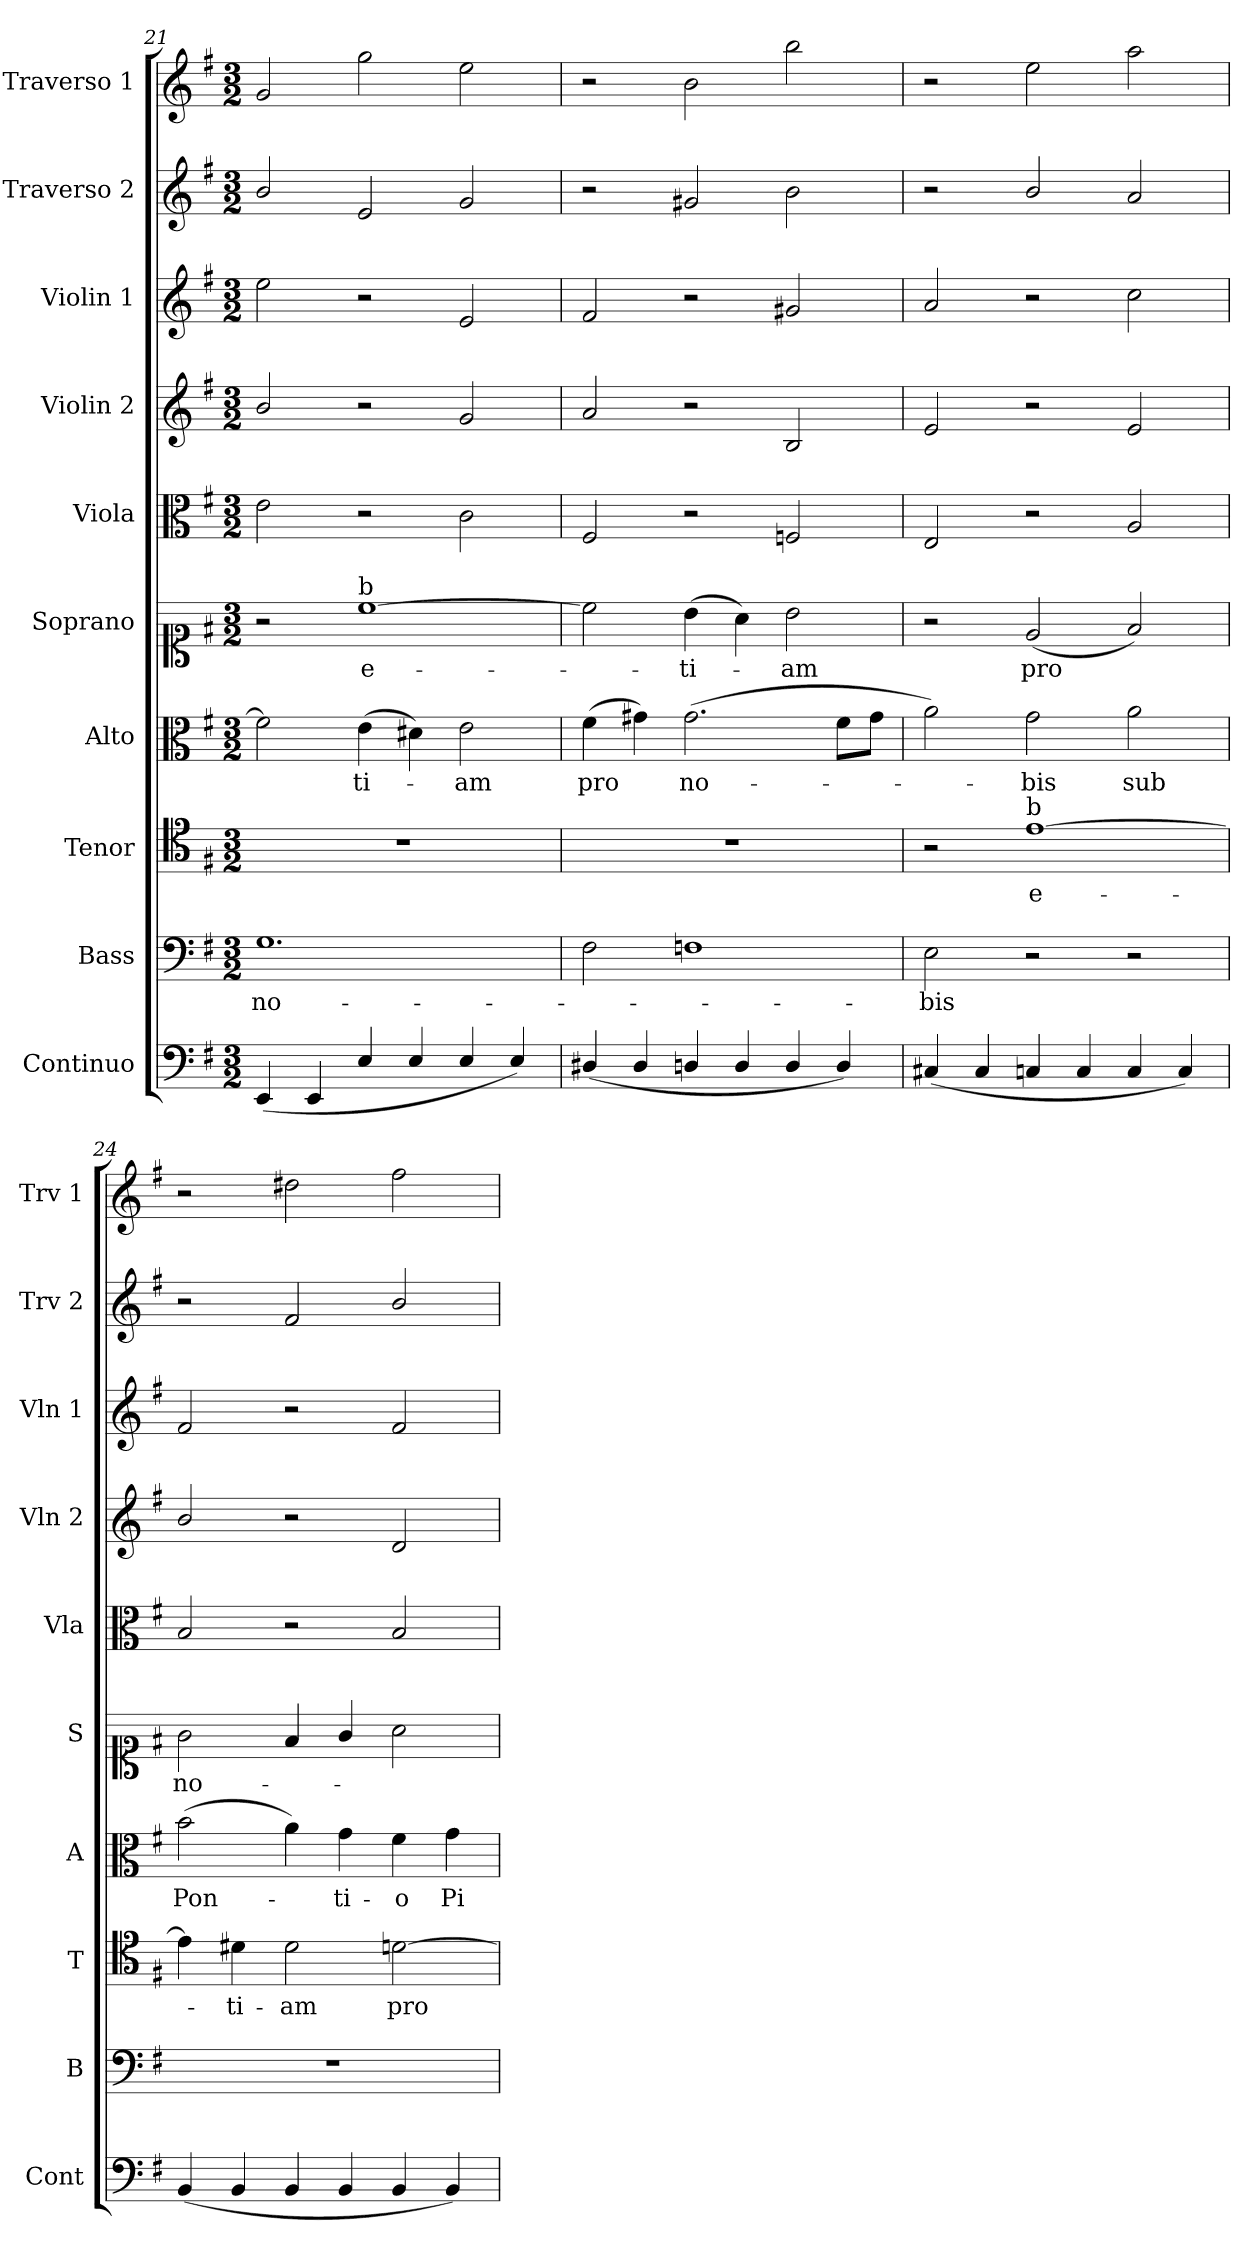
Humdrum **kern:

**kern	**kern	**text	**kern	**text	**kern	**text	**kern	**text	**kern	**kern	**kern	**kern	**kern
*part10	*part9	*part9	*part8	*part8	*part7	*part7	*part6	*part6	*part5	*part4	*part3	*part2	*part1
*staff10	*staff9	*staff9	*staff8	*staff8	*staff7	*staff7	*staff6	*staff6	*staff5	*staff4	*staff3	*staff2	*staff1
*I"Continuo	*I"Bass	*	*I"Tenor	*	*I"Alto	*	*I"Soprano	*	*I"Viola	*I"Violin 2	*I"Violin 1	*I"Traverso 2	*I"Traverso 1
*I'Cont	*I'B	*	*I'T	*	*I'A	*	*I'S	*	*I'Vla	*I'Vln 2	*I'Vln 1	*I'Trv 2	*I'Trv 1
*clefF4	*clefF4	*	*clefC4	*	*clefC3	*	*clefC1	*	*clefC3	*clefG2	*clefG2	*clefG2	*clefG2
*k[f#]	*k[f#]	*	*k[f#]	*	*k[f#]	*	*k[f#]	*	*k[f#]	*k[f#]	*k[f#]	*k[f#]	*k[f#]
*M3/2	*M3/2	*	*M3/2	*	*M3/2	*	*M3/2	*	*M3/2	*M3/2	*M3/2	*M3/2	*M3/2
=21	=21	=21	=21	=21	=21	=21	=21	=21	=21	=21	=21	=21	=21
!	!	!LO:LY:b	!	!	!	!	!	!	!	!	!	!	!
(4EE/	1.G	no-	1.r	.	2f#\]	.	2r	.	2e\	2b/	2ee\	2b/	2g/
4EE/	.	.	.	.	.	.	.	.	.	.	.	.	.
!	!	!	!	!	!	!	!LO:TX:a:t=b	!	!	!	!	!	!
!	!	!	!	!	!	!LO:LY:b	!	!LO:LY:b	!	!	!	!	!
4E/	.	.	.	.	(4e\	-ti-	[1cc	e-	2r	2r	2r	2e/	2gg\
4E/	.	.	.	.	4d#X\)	.	.	.	.	.	.	.	.
!	!	!	!	!	!	!LO:LY:b	!	!	!	!	!	!	!
4E/	.	.	.	.	2e\	-am	.	.	2c\	2g/	2e/	2g/	2ee\
4E/)	.	.	.	.	.	.	.	.	.	.	.	.	.
=22	=22	=22	=22	=22	=22	=22	=22	=22	=22	=22	=22	=22	=22
!	!	!	!	!	!	!LO:LY:b	!	!	!	!	!	!	!
(4D#X/	2F#\	.	1.r	.	(4f#\	pro	2cc\]	.	2F#/	2a/	2f#/	2r	2r
4D#/	.	.	.	.	4g#X\)	.	.	.	.	.	.	.	.
!	!	!	!	!	!	!LO:LY:b	!	!LO:LY:b	!	!	!	!	!
4Dn/	1Fn	.	.	.	(2.g#\	no-	(4b\	-ti-	2r	2r	2r	2g#X/	2b\
4D/	.	.	.	.	.	.	4a\)	.	.	.	.	.	.
!	!	!	!	!	!	!	!	!LO:LY:b	!	!	!	!	!
4D/	.	.	.	.	.	.	2b\	-am	2Fn/	2B/	2g#X/	2b\	2bb\
4D/)	.	.	.	.	8f#\L	.	.	.	.	.	.	.	.
.	.	.	.	.	8g#\J	.	.	.	.	.	.	.	.
=23	=23	=23	=23	=23	=23	=23	=23	=23	=23	=23	=23	=23	=23
!	!	!LO:LY:b	!	!	!	!	!	!	!	!	!	!	!
(4C#X/	2E\	-bis	2r	.	2a\)	.	2r	.	2E/	2e/	2a/	2r	2r
4C#/	.	.	.	.	.	.	.	.	.	.	.	.	.
!	!	!	!LO:TX:a:t=b	!	!	!	!	!	!	!	!	!	!
!	!	!	!	!LO:LY:b	!	!LO:LY:b	!	!LO:LY:b	!	!	!	!	!
4Cn/	2r	.	[1e	e-	2g\	-bis	(2e/	pro	2r	2r	2r	2b/	2ee\
4C/	.	.	.	.	.	.	.	.	.	.	.	.	.
!	!	!	!	!	!	!LO:LY:b	!	!	!	!	!	!	!
4C/	2r	.	.	.	2a\	sub	2f#/)	.	2A/	2e/	2cc\	2a/	2aa\
4C/)	.	.	.	.	.	.	.	.	.	.	.	.	.
=24	=24	=24	=24	=24	=24	=24	=24	=24	=24	=24	=24	=24	=24
!	!	!	!	!	!	!LO:LY:b	!	!LO:LY:b	!	!	!	!	!
(4BB/	1.r	.	4e\]	.	(2b\	Pon-	2g\	no-	2B/	2b/	2f#/	2r	2r
!	!	!	!	!LO:LY:b	!	!	!	!	!	!	!	!	!
4BB/	.	.	4d#X\	-ti-	.	.	.	.	.	.	.	.	.
!	!	!	!	!LO:LY:b	!	!	!	!	!	!	!	!	!
4BB/	.	.	2d#\	-am	4a\)	.	4f#/	.	2r	2r	2r	2f#/	2dd#X\
!	!	!	!	!	!	!LO:LY:b	!	!	!	!	!	!	!
4BB/	.	.	.	.	4g\	-ti-	4g/	.	.	.	.	.	.
!	!	!	!	!LO:LY:b	!	!LO:LY:b	!	!	!	!	!	!	!
4BB/	.	.	[2dn\	pro	4f#\	-o	2a\	.	2B/	2d/	2f#/	2b/	2ff#\
!	!	!	!	!	!	!LO:LY:b	!	!	!	!	!	!	!
4BB/)	.	.	.	.	4g\	Pi-	.	.	.	.	.	.	.
=	=	=	=	=	=	=	=	=	=	=	=	=	=
*-	*-	*-	*-	*-	*-	*-	*-	*-	*-	*-	*-	*-	*-
